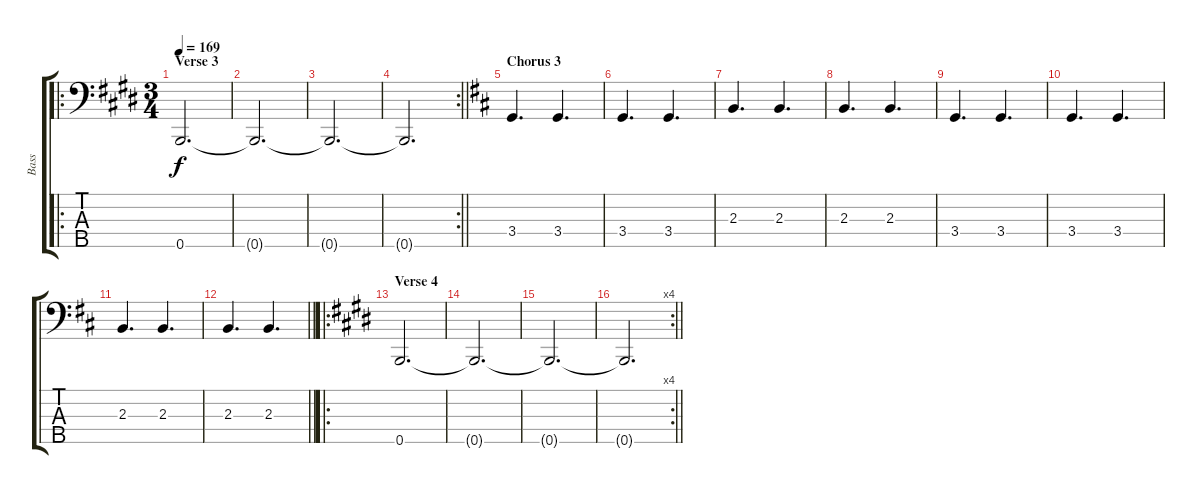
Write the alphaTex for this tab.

\track ("Bass" "Bass") {instrument electricbassfinger}
\staff {score tabs}
\tuning (G2 D2 A1 E1 B0) {hide}
\ro
\ts (3 4)
\section ("" "Verse 3")
\tempo 169
\clef f4
\ks e
0.5.2{d dy f} |
0.5{t}.2{d} |
0.5{t}.2{d} |
\rc 2
\barLineRight lightlight
0.5{t}.2{d} |
\section ("" "Chorus 3")
\ks d
3.4.4{d} 3.4.4{d} |
3.4.4{d} 3.4.4{d} |
2.3.4{d} 2.3.4{d} |
2.3.4{d} 2.3.4{d} |
3.4.4{d} 3.4.4{d} |
3.4.4{d} 3.4.4{d} |
2.3.4{d} 2.3.4{d} |
\barLineRight lightlight
2.3.4{d} 2.3.4{d} |
\ro
\section ("" "Verse 4")
\ks e
0.5.2{d} |
0.5{t}.2{d} |
0.5{t}.2{d} |
\rc 4
\barLineRight lightlight
0.5{t}.2{d}
